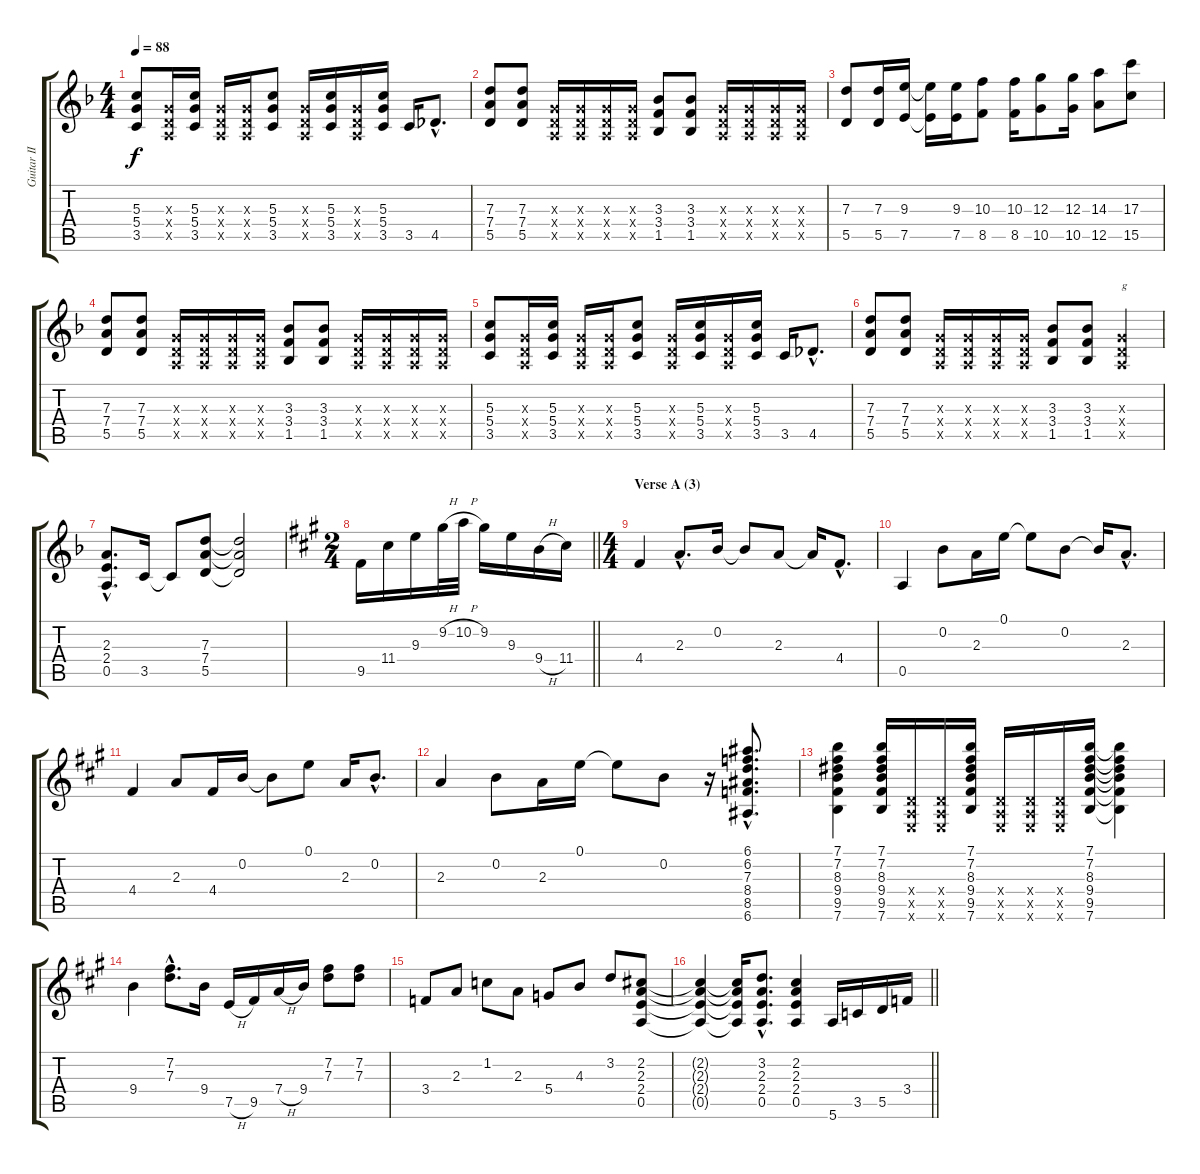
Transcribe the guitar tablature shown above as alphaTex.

\track ("Guitar II" "Guitar II") {instrument electricguitarjazz}
\staff {score tabs}
\tuning (E4 B3 G3 D3 A2 E2) {hide}
\ts (4 4)
\tempo 88
\clef g2
\ks dminor
(5.3 5.4 3.5).8{dy f} (0.3{x} 0.4{x} 0.5{x}).16 (5.3 5.4 3.5).16 (0.3{x} 0.4{x} 0.5{x}).16 (0.3{x} 0.4{x} 0.5{x}).16 (5.3 5.4 3.5).8 (0.3{x} 0.4{x} 0.5{x}).16 (5.3 5.4 3.5).16 (0.3{x} 0.4{x} 0.5{x}).16 (5.3 5.4 3.5).16 3.5.16 4.5{hac}.8{d} |
(7.3 7.4 5.5).8 (7.3 7.4 5.5).8 (0.3{x} 0.4{x} 0.5{x}).16 (0.3{x} 0.4{x} 0.5{x}).16 (0.3{x} 0.4{x} 0.5{x}).16 (0.3{x} 0.4{x} 0.5{x}).16 (3.3 3.4 1.5).8 (3.3 3.4 1.5).8 (0.3{x} 0.4{x} 0.5{x}).16 (0.3{x} 0.4{x} 0.5{x}).16 (0.3{x} 0.4{x} 0.5{x}).16 (0.3{x} 0.4{x} 0.5{x}).16 |
(7.3 5.5).8 (7.3 5.5).16 (9.3 7.5).16 (9.3{t} 7.5{t}).16 (9.3 7.5).16 (10.3 8.5).8 (10.3 8.5).16 (12.3 10.5).8 (12.3 10.5).16 (14.3 12.5).8 (17.3 15.5).8 |
(7.3 7.4 5.5).8 (7.3 7.4 5.5).8 (0.3{x} 0.4{x} 0.5{x}).16 (0.3{x} 0.4{x} 0.5{x}).16 (0.3{x} 0.4{x} 0.5{x}).16 (0.3{x} 0.4{x} 0.5{x}).16 (3.3 3.4 1.5).8 (3.3 3.4 1.5).8 (0.3{x} 0.4{x} 0.5{x}).16 (0.3{x} 0.4{x} 0.5{x}).16 (0.3{x} 0.4{x} 0.5{x}).16 (0.3{x} 0.4{x} 0.5{x}).16 |
(5.3 5.4 3.5).8 (0.3{x} 0.4{x} 0.5{x}).16 (5.3 5.4 3.5).16 (0.3{x} 0.4{x} 0.5{x}).16 (0.3{x} 0.4{x} 0.5{x}).16 (5.3 5.4 3.5).8 (0.3{x} 0.4{x} 0.5{x}).16 (5.3 5.4 3.5).16 (0.3{x} 0.4{x} 0.5{x}).16 (5.3 5.4 3.5).16 3.5.16 4.5{hac}.8{d} |
(7.3 7.4 5.5).8 (7.3 7.4 5.5).8 (0.3{x} 0.4{x} 0.5{x}).16 (0.3{x} 0.4{x} 0.5{x}).16 (0.3{x} 0.4{x} 0.5{x}).16 (0.3{x} 0.4{x} 0.5{x}).16 (3.3 3.4 1.5).8 (3.3 3.4 1.5).8 (0.3{x} 0.4{x} 0.5{x}).4{txt "g"} |
(2.3{hac} 2.4{hac} 0.5{hac}).8{d} 3.5.16 3.5{t}.8 (7.3 7.4 5.5).8 (7.3{t} 7.4{t} 5.5{t}).2 |
\ts (2 4)
\barLineRight lightlight
\ks f#minor
9.5.16 11.4.16 9.3.16 9.2{h}.32 10.2{h}.32 9.2.16 9.3.16 9.4{h}.16 11.4.16 |
\ts (4 4)
\section ("" "Verse A (3)")
4.4.4 2.3{hac}.8{d} 0.2.16 0.2{t}.8 2.3.8 2.3{t}.16 4.4{hac}.8{d} |
0.5.4 0.2.8 2.3.16 0.1.16 0.1{t}.8 0.2.8 0.2{t}.16 2.3{hac}.8{d} |
4.4.4 2.3.8 4.4.16 0.2.16 0.2{t}.8 0.1.8 2.3.16 0.2{hac}.8{d} |
2.3.4 0.2.8 2.3.16 0.1.16 0.1{t}.8 0.2.8 r.16 (6.1{hac} 6.2{hac} 7.3{hac} 8.4{hac} 8.5{hac} 6.6{hac}).8{d} |
(7.1 7.2 8.3 9.4 9.5 7.6).4 (7.1 7.2 8.3 9.4 9.5 7.6).16 (0.4{x} 0.5{x} 0.6{x}).16 (0.4{x} 0.5{x} 0.6{x}).16 (7.1 7.2 8.3 9.4 9.5 7.6).16 (0.4{x} 0.5{x} 0.6{x}).16 (0.4{x} 0.5{x} 0.6{x}).16 (0.4{x} 0.5{x} 0.6{x}).16 (7.1 7.2 8.3 9.4 9.5 7.6).16 (7.1{t} 7.2{t} 8.3{t} 9.4{t} 9.5{t} 7.6{t}).4 |
9.4.4 (7.2{hac} 7.3{hac}).8{d} 9.4.16 7.5{h}.16 9.5.16 7.4{h}.16 9.4.16 (7.2 7.3).8 (7.2 7.3).8 |
3.4.8 2.3.8 1.2.8 2.3.8 5.4.8 4.3.8 3.2.8 (2.2 2.3 2.4 0.5).8 |
\barLineRight lightlight
(2.2{t} 2.3{t} 2.4{t} 0.5{t}).4 (2.2{t} 2.3{t} 2.4{t} 0.5{t}).16 (3.2{hac} 2.3{hac} 2.4{hac} 0.5{hac}).8{d} (2.2 2.3 2.4 0.5).4 5.6.16 3.5.16 5.5.16 3.4.16
